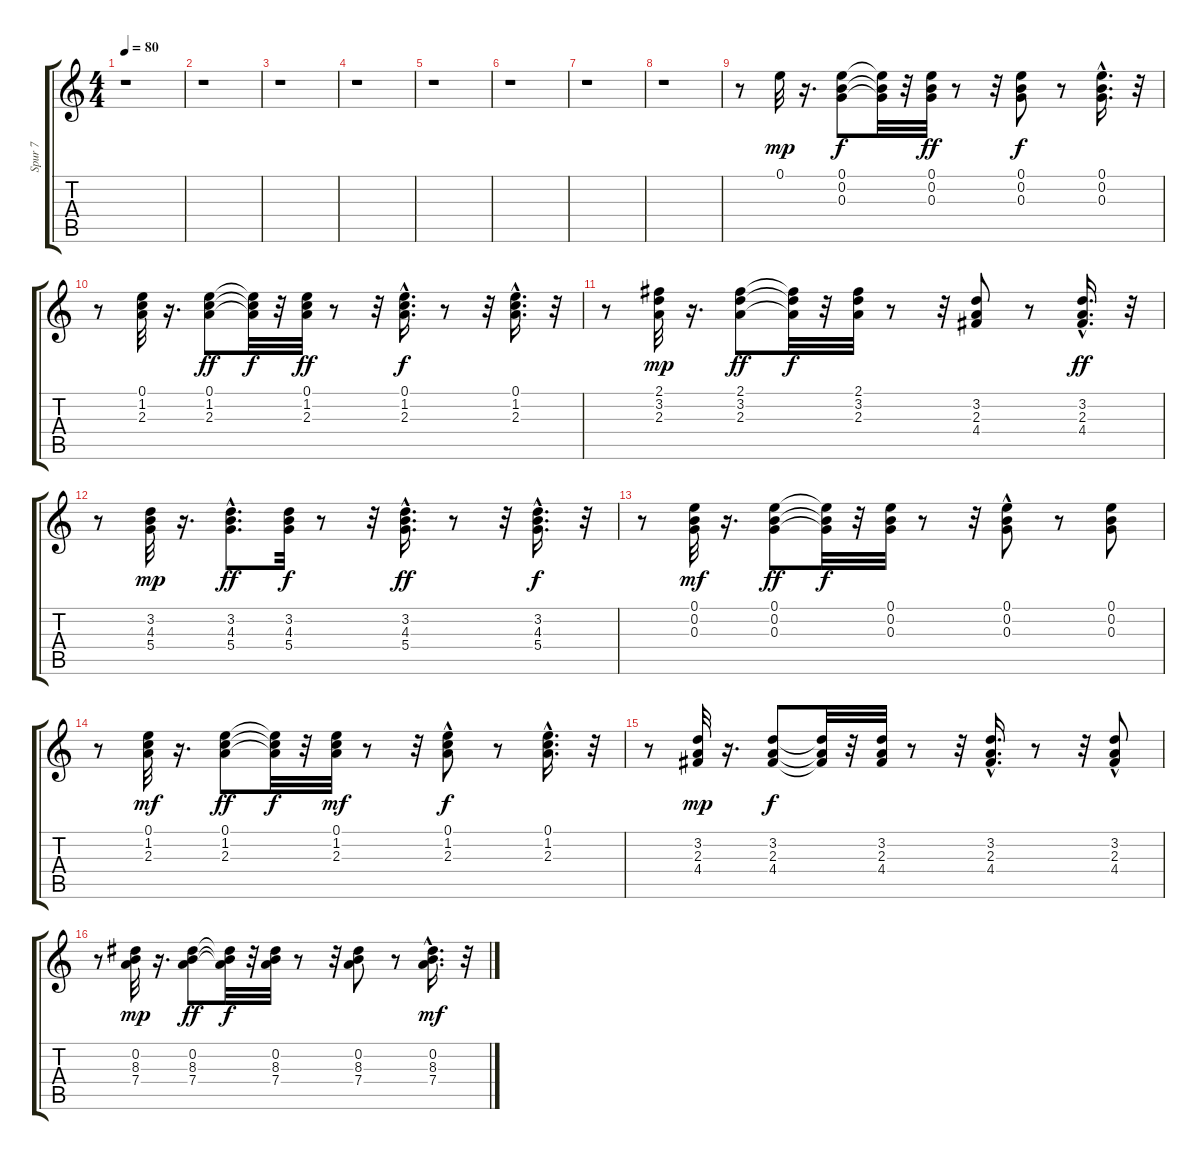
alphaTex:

\track ("Spur 7" "Spur 7") {instrument acousticguitarsteel}
\staff {score tabs}
\tuning (E4 B3 G3 D3 A2 E2) {hide}
\ts (4 4)
\tempo 80
\clef g2
\ks c
r.1{dy mp instrument acousticguitarsteel} |
r.1 |
r.1 |
r.1 |
r.1 |
r.1 |
r.1 |
r.1 |
r.8 0.1.32 r.16{d} (0.1 0.2 0.3).8{dy f} (0.1{t} 0.2{t} 0.3{t}).32 r.32 (0.1 0.2 0.3).32{dy ff} r.8 r.32 (0.1 0.2 0.3).8{dy f} r.8 (0.1{hac} 0.2{hac} 0.3{hac}).16{d} r.32 |
r.8 (0.1 1.2 2.3).32 r.16{d} (0.1 1.2 2.3).8{dy ff} (0.1{t} 1.2{t} 2.3{t}).32{dy f} r.32 (0.1 1.2 2.3).32{dy ff} r.8 r.32 (0.1{hac} 1.2{hac} 2.3{hac}).16{d dy f} r.8 r.32 (0.1{hac} 1.2{hac} 2.3{hac}).16{d} r.32 |
r.8 (2.1 3.2 2.3).32{dy mp} r.16{d} (2.1 3.2 2.3).8{dy ff} (2.1{t} 3.2{t} 2.3{t}).32{dy f} r.32 (2.1 3.2 2.3).32 r.8 r.32 (3.2 2.3 4.4).8 r.8 (3.2{hac} 2.3{hac} 4.4{hac}).16{d dy ff} r.32 |
r.8 (3.2 4.3 5.4).32{dy mp} r.16{d} (3.2{hac} 4.3{hac} 5.4).8{d dy ff} (3.2 4.3 5.4).32{dy f} r.8 r.32 (3.2{hac} 4.3{hac} 5.4{hac}).16{d dy ff} r.8 r.32 (3.2{hac} 4.3{hac} 5.4{hac}).16{d dy f} r.32 |
r.8 (0.1 0.2 0.3).32{dy mf} r.16{d} (0.1 0.2 0.3).8{dy ff} (0.1{t} 0.2{t} 0.3{t}).32{dy f} r.32 (0.1 0.2 0.3).32 r.8 r.32 (0.1 0.2 0.3{hac}).8 r.8 (0.1 0.2 0.3).8 |
r.8 (0.1 1.2 2.3).32{dy mf} r.16{d} (0.1 1.2 2.3).8{dy ff} (0.1{t} 1.2{t} 2.3{t}).32{dy f} r.32 (0.1 1.2 2.3).32{dy mf} r.8 r.32 (0.1 1.2 2.3{hac}).8{dy f} r.8 (0.1{hac} 1.2{hac} 2.3{hac}).16{d} r.32 |
r.8 (3.2 2.3 4.4).32{dy mp} r.16{d} (3.2 2.3 4.4).8{dy f} (3.2{t} 2.3{t} 4.4{t}).32 r.32 (3.2 2.3 4.4).32 r.8 r.32 (3.2{hac} 2.3{hac} 4.4{hac}).16{d} r.8 r.32 (3.2 2.3{hac} 4.4{hac}).8 |
r.8 (0.2 8.3 7.4).32{dy mp} r.16{d} (0.2 8.3 7.4).8{dy ff} (0.2{t} 8.3{t} 7.4{t}).32{dy f} r.32 (0.2 8.3 7.4).32 r.8 r.32 (0.2 8.3 7.4).8 r.8 (0.2{hac} 8.3{hac} 7.4{hac}).16{d dy mf} r.32
